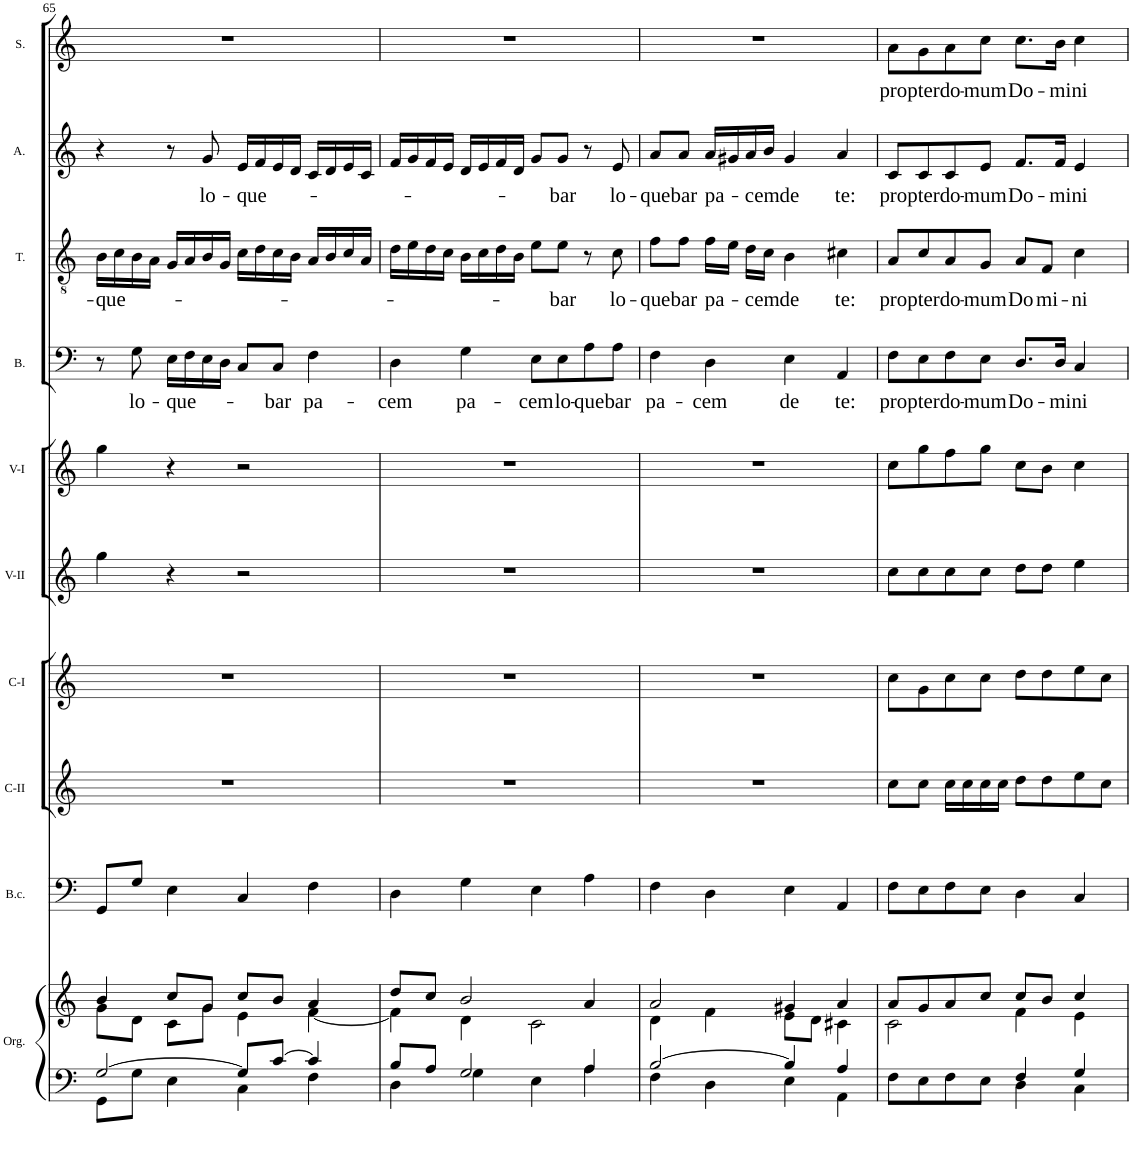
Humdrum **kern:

**kern	**kern	**kern	**kern	**kern	**kern	**kern	**kern	**text	**kern	**text	**kern	**text	**kern	**text
*part10	*part10	*part9	*part8	*part7	*part6	*part5	*part4	*part4	*part3	*part3	*part2	*part2	*part1	*part1
*staff11	*staff10	*staff9	*staff8	*staff7	*staff6	*staff5	*staff4	*staff4	*staff3	*staff3	*staff2	*staff2	*staff1	*staff1
*I"Organ	*	*I"Basso  continuo	*I"Clarino II	*I"Clarino I	*I"Violin II	*I"Violin I	*I"Bass	*	*I"Tenor	*	*I"Alto	*	*I"Soprano	*
*I'Org.	*	*I'B.c.	*I'C-II	*I'C-I	*I'V-II	*I'V-I	*I'B.	*	*I'T.	*	*I'A.	*	*I'S.	*
!!LO:PB:g=z
*clefF4	*clefG2	*clefF4	*clefG2	*clefG2	*clefG2	*clefG2	*clefF4	*	*clefGv2	*	*clefG2	*	*clefG2	*
*	*	*	*Trd1c2	*Trd1c2	*	*	*	*	*	*	*	*	*	*
*k[]	*k[]	*k[]	*k[]	*k[]	*k[]	*k[]	*k[]	*	*k[]	*	*k[]	*	*k[]	*
*M4/4	*M4/4	*M4/4	*M4/4	*M4/4	*M4/4	*M4/4	*M4/4	*	*M4/4	*	*M4/4	*	*M4/4	*
*met(c)	*met(c)	*met(c)	*met(c)	*met(c)	*met(c)	*met(c)	*met(c)	*	*met(c)	*	*met(c)	*	*met(c)	*
=65	=65	=65	=65	=65	=65	=65	=65	=65	=65	=65	=65	=65	=65	=65
*^	*^	*	*	*	*	*	*	*	*	*	*	*	*	*
!	!	!	!	!	!	!	!	!	!	!	!	!LO:LY:b	!	!	!	!
[>2G/	8GG\L	4b/	8g\L	8GG/L	1r	1r	4gg\	4gg\	8r	.	16B\LL	-que-	4r	.	1r	.
.	.	.	.	.	.	.	.	.	.	.	16c\	.	.	.	.	.
!	!	!	!	!	!	!	!	!	!	!LO:LY:b	!	!	!	!	!	!
.	8G\J	.	8d\J	8G/J	.	.	.	.	8G\	lo-	16B\	.	.	.	.	.
.	.	.	.	.	.	.	.	.	.	.	16A\JJ	.	.	.	.	.
!	!	!	!	!	!	!	!	!	!	!LO:LY:b	!	!	!	!	!	!
.	4E\	8cc/L	8c\L	4E\	.	.	4r	4r	16E\LL	-que-	16G/LL	.	8r	.	.	.
.	.	.	.	.	.	.	.	.	16F\	.	16A/	.	.	.	.	.
!	!	!	!	!	!	!	!	!	!	!	!	!	!	!LO:LY:b	!	!
.	.	8g/J	8g\J	.	.	.	.	.	16E\	.	16B/	.	8g/	lo-	.	.
.	.	.	.	.	.	.	.	.	16D\JJ	.	16G/JJ	.	.	.	.	.
!	!	!	!	!	!	!	!	!	!	!	!	!	!	!LO:LY:b	!	!
8G/L]	4C\	8cc/L	4e\	4C/	.	.	2r	2r	8C/L	.	16c\LL	.	16e/LL	-que-	.	.
.	.	.	.	.	.	.	.	.	.	.	16d\	.	16f/	.	.	.
!	!	!	!	!	!	!	!	!	!	!LO:LY:b	!	!	!	!	!	!
[>8c/J	.	8b/J	.	.	.	.	.	.	8C/J	-bar	16c\	.	16e/	.	.	.
.	.	.	.	.	.	.	.	.	.	.	16B\JJ	.	16d/JJ	.	.	.
!	!	!	!	!	!	!	!	!	!	!LO:LY:b	!	!	!	!	!	!
4c/]	4F\	4a/	[<4f\	4F\	.	.	.	.	4F\	pa-	16A/LL	.	16c/LL	.	.	.
.	.	.	.	.	.	.	.	.	.	.	16B/	.	16d/	.	.	.
.	.	.	.	.	.	.	.	.	.	.	16c/	.	16e/	.	.	.
.	.	.	.	.	.	.	.	.	.	.	16A/JJ	.	16c/JJ	.	.	.
=66	=66	=66	=66	=66	=66	=66	=66	=66	=66	=66	=66	=66	=66	=66	=66	=66
!	!	!	!	!	!	!	!	!	!	!LO:LY:b	!	!	!	!	!	!
8B/L	4D\	8dd/L	4f\]	4D\	1r	1r	1r	1r	4D\	-cem	16d\LL	.	16f/LL	.	1r	.
.	.	.	.	.	.	.	.	.	.	.	16e\	.	16g/	.	.	.
8A/J	.	8cc/J	.	.	.	.	.	.	.	.	16d\	.	16f/	.	.	.
.	.	.	.	.	.	.	.	.	.	.	16c\JJ	.	16e/JJ	.	.	.
!	!	!	!	!	!	!	!	!	!	!LO:LY:b	!	!	!	!	!	!
2G/	4G\	2b/	4d\	4G\	.	.	.	.	4G\	pa-	16B\LL	.	16d/LL	.	.	.
.	.	.	.	.	.	.	.	.	.	.	16c\	.	16e/	.	.	.
.	.	.	.	.	.	.	.	.	.	.	16d\	.	16f/	.	.	.
.	.	.	.	.	.	.	.	.	.	.	16B\JJ	.	16d/JJ	.	.	.
!	!	!	!	!	!	!	!	!	!	!LO:LY:b	!	!	!	!	!	!
.	4E\	.	2c\	4E\	.	.	.	.	8E\L	-cem	8e\L	.	8g/L	.	.	.
!	!	!	!	!	!	!	!	!	!	!LO:LY:b	!	!LO:LY:b	!	!LO:LY:b	!	!
.	.	.	.	.	.	.	.	.	8E\	lo-	8e\J	-bar	8g/J	-bar	.	.
!	!	!	!	!	!	!	!	!	!	!LO:LY:b	!	!	!	!	!	!
4A/	4A\	4a/	.	4A\	.	.	.	.	8A\	-que-	8r	.	8r	.	.	.
!	!	!	!	!	!	!	!	!	!	!LO:LY:b	!	!LO:LY:b	!	!LO:LY:b	!	!
.	.	.	.	.	.	.	.	.	8A\J	-bar	8c\	lo-	8e/	lo-	.	.
=67	=67	=67	=67	=67	=67	=67	=67	=67	=67	=67	=67	=67	=67	=67	=67	=67
!	!	!	!	!	!	!	!	!	!	!LO:LY:b	!	!LO:LY:b	!	!LO:LY:b	!	!
[>2B/	4F\	2a/	4d\	4F\	1r	1r	1r	1r	4F\	pa-	8f\L	-que-	8a/L	-que-	1r	.
!	!	!	!	!	!	!	!	!	!	!	!	!LO:LY:b	!	!LO:LY:b	!	!
.	.	.	.	.	.	.	.	.	.	.	8f\J	-bar	8a/J	-bar	.	.
!	!	!	!	!	!	!	!	!	!	!LO:LY:b	!	!LO:LY:b	!	!LO:LY:b	!	!
.	4D\	.	4f\	4D\	.	.	.	.	4D\	-cem	16f\LL	pa-	16a/LL	pa-	.	.
.	.	.	.	.	.	.	.	.	.	.	16e\JJ	.	16g#X/	.	.	.
!	!	!	!	!	!	!	!	!	!	!	!	!LO:LY:b	!	!LO:LY:b	!	!
.	.	.	.	.	.	.	.	.	.	.	16d\LL	-cem	16a/	-cem	.	.
.	.	.	.	.	.	.	.	.	.	.	16c\JJ	.	16b/JJ	.	.	.
!	!	!	!	!	!	!	!	!	!	!LO:LY:b	!	!LO:LY:b	!	!LO:LY:b	!	!
4B/]	4E\	4g#X/	8e\L	4E\	.	.	.	.	4E\	de	4B\	de	4g#/	de	.	.
.	.	.	8d\J	.	.	.	.	.	.	.	.	.	.	.	.	.
!	!	!	!	!	!	!	!	!	!	!LO:LY:b	!	!LO:LY:b	!	!LO:LY:b	!	!
4A/	4AA\	4a/	4c#X\	4AA/	.	.	.	.	4AA/	te:	4c#X\	te:	4a/	te:	.	.
=68	=68	=68	=68	=68	=68	=68	=68	=68	=68	=68	=68	=68	=68	=68	=68	=68
!	!	!	!	!	!	!	!	!	!	!LO:LY:b	!	!LO:LY:b	!	!LO:LY:b	!	!LO:LY:b
8F\L	2ryy	8a/L	2c\	8F\L	8cc\L	8cc\L	8cc\L	8cc\L	8F\L	pro-	8A/L	pro-	8c/L	pro-	8a\L	pro-
!	!	!	!	!	!	!	!	!	!	!LO:LY:b	!	!LO:LY:b	!	!LO:LY:b	!	!LO:LY:b
8E\	.	8g/	.	8E\	8cc\J	8g\	8cc\	8gg\	8E\	-pter	8c/	-pter	8c/	-pter	8g\	-pter
!	!	!	!	!	!	!	!	!	!	!LO:LY:b	!	!LO:LY:b	!	!LO:LY:b	!	!LO:LY:b
8F\	.	8a/	.	8F\	16cc\LL	8cc\	8cc\	8ff\	8F\	do-	8A/	do-	8c/	do-	8a\	do-
.	.	.	.	.	16cc\	.	.	.	.	.	.	.	.	.	.	.
!	!	!	!	!	!	!	!	!	!	!LO:LY:b	!	!LO:LY:b	!	!LO:LY:b	!	!LO:LY:b
8E\J	.	8cc/J	.	8E\J	16cc\	8cc\J	8cc\J	8gg\J	8E\J	-mum	8G/J	-mum	8e/J	-mum	8cc\J	-mum
.	.	.	.	.	16cc\JJ	.	.	.	.	.	.	.	.	.	.	.
!	!	!	!	!	!	!	!	!	!	!LO:LY:b	!	!LO:LY:b	!	!LO:LY:b	!	!LO:LY:b
4D\	4F/	8cc/L	4f\	4D\	8dd\L	8dd\L	8dd\L	8cc\L	8.D/L	Do-	8A/L	Do-	8.f/L	Do-	8.cc\L	Do-
!	!	!	!	!	!	!	!	!	!	!	!	!LO:LY:b	!	!	!	!
.	.	8b/J	.	.	8dd\	8dd\	8dd\J	8b\J	.	.	8F/J	-mi-	.	.	.	.
!	!	!	!	!	!	!	!	!	!	!LO:LY:b	!	!	!	!LO:LY:b	!	!LO:LY:b
.	.	.	.	.	.	.	.	.	16D/Jk	-mi-	.	.	16f/Jk	-mi-	16b\Jk	-mi-
!	!	!	!	!	!	!	!	!	!	!LO:LY:b	!	!LO:LY:b	!	!LO:LY:b	!	!LO:LY:b
4C\	4G/	4cc/	4e\	4C/	8ee\	8ee\	4ee\	4cc\	4C/	-ni	4c\	-ni	4e/	-ni	4cc\	-ni
.	.	.	.	.	8cc\J	8cc\J	.	.	.	.	.	.	.	.	.	.
*v	*v	*	*	*	*	*	*	*	*	*	*	*	*	*	*	*
*	*v	*v	*	*	*	*	*	*	*	*	*	*	*	*	*
=	=	=	=	=	=	=	=	=	=	=	=	=	=	=
*-	*-	*-	*-	*-	*-	*-	*-	*-	*-	*-	*-	*-	*-	*-
